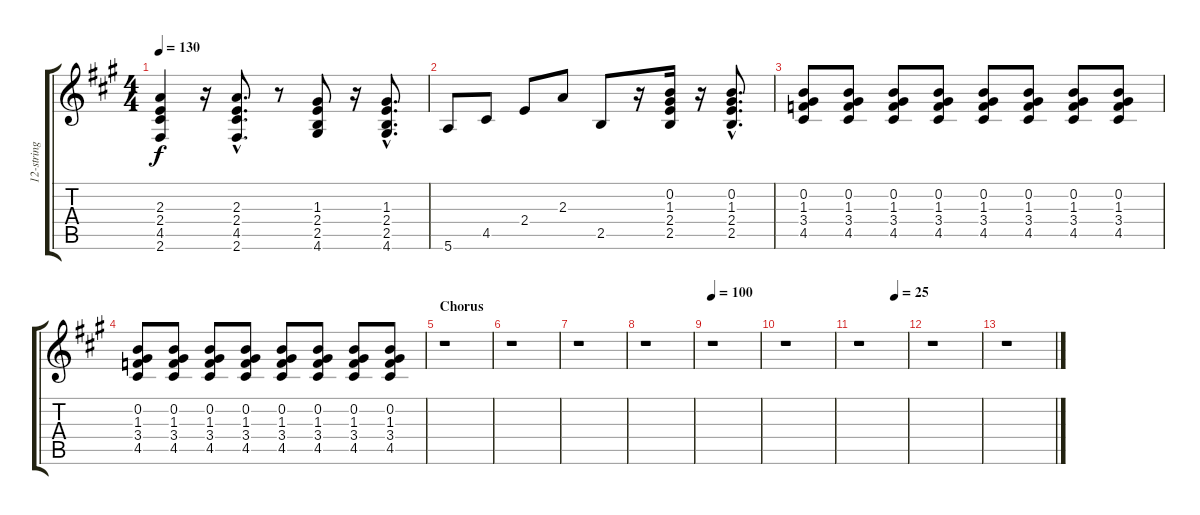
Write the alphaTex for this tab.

\track ("12-string Acoustic Guitar" "12-string ") {instrument acousticguitarsteel}
\staff {score tabs}
\tuning (E4 B3 G3 D3 A2 E2) {hide}
\ts (4 4)
\tempo 130
\clef g2
\ks a
(2.3 2.4 4.5 2.6).4{dy f} r.16 (2.3{hac} 2.4{hac} 4.5{hac} 2.6{hac}).8{d} r.8 (1.3 2.4 2.5 4.6).8 r.16 (1.3{hac} 2.4{hac} 2.5{hac} 4.6{hac}).8{d} |
5.6.8 4.5.8 2.4.8 2.3.8 2.5.8 r.16 (0.2 1.3 2.4 2.5).16 r.16 (0.2{hac} 1.3{hac} 2.4{hac} 2.5{hac}).8{d} |
(0.2 1.3 3.4 4.5).8 (0.2 1.3 3.4 4.5).8 (0.2 1.3 3.4 4.5).8 (0.2 1.3 3.4 4.5).8 (0.2 1.3 3.4 4.5).8 (0.2 1.3 3.4 4.5).8 (0.2 1.3 3.4 4.5).8 (0.2 1.3 3.4 4.5).8 |
(0.2 1.3 3.4 4.5).8 (0.2 1.3 3.4 4.5).8 (0.2 1.3 3.4 4.5).8 (0.2 1.3 3.4 4.5).8 (0.2 1.3 3.4 4.5).8 (0.2 1.3 3.4 4.5).8 (0.2 1.3 3.4 4.5).8 (0.2 1.3 3.4 4.5).8 |
\section ("" "Chorus")
r.1 |
r.1 |
r.1 |
r.1 |
\tempo 100
r.1 |
r.1 |
\tempo (25 0.75)
r.1 |
r.1 |
r.1
